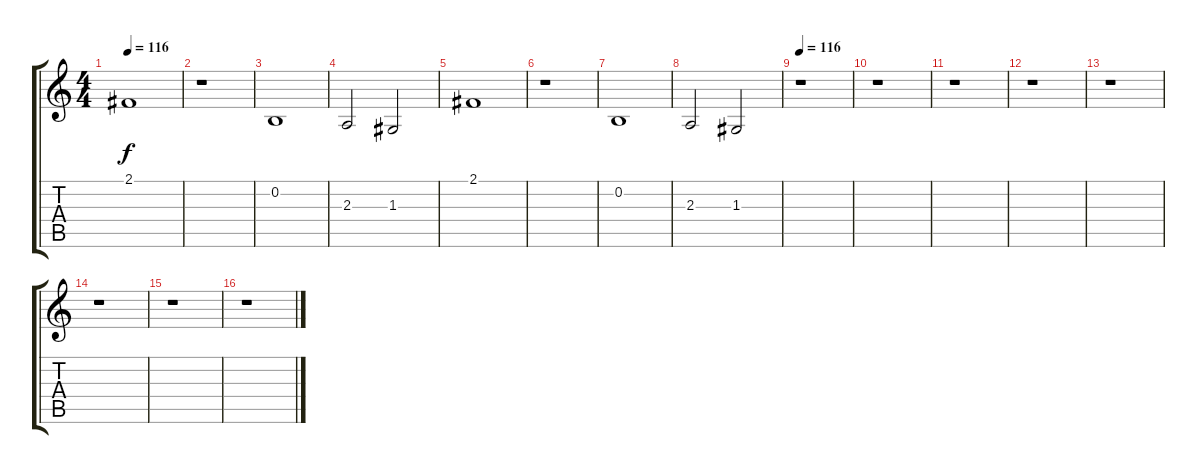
\track "" {instrument stringensemble2}
\staff {score tabs}
\tuning (E4 B3 G3 D3 A2 E2) {hide}
\ts (4 4)
\tempo 116
\clef g2
\ks c
2.1.1{dy f} |
r.1 |
0.2.1 |
2.3.2 1.3.2 |
2.1.1 |
r.1 |
0.2.1 |
2.3.2 1.3.2 |
\tempo 116
r.1 |
r.1 |
r.1 |
r.1 |
r.1 |
r.1 |
r.1 |
r.1
